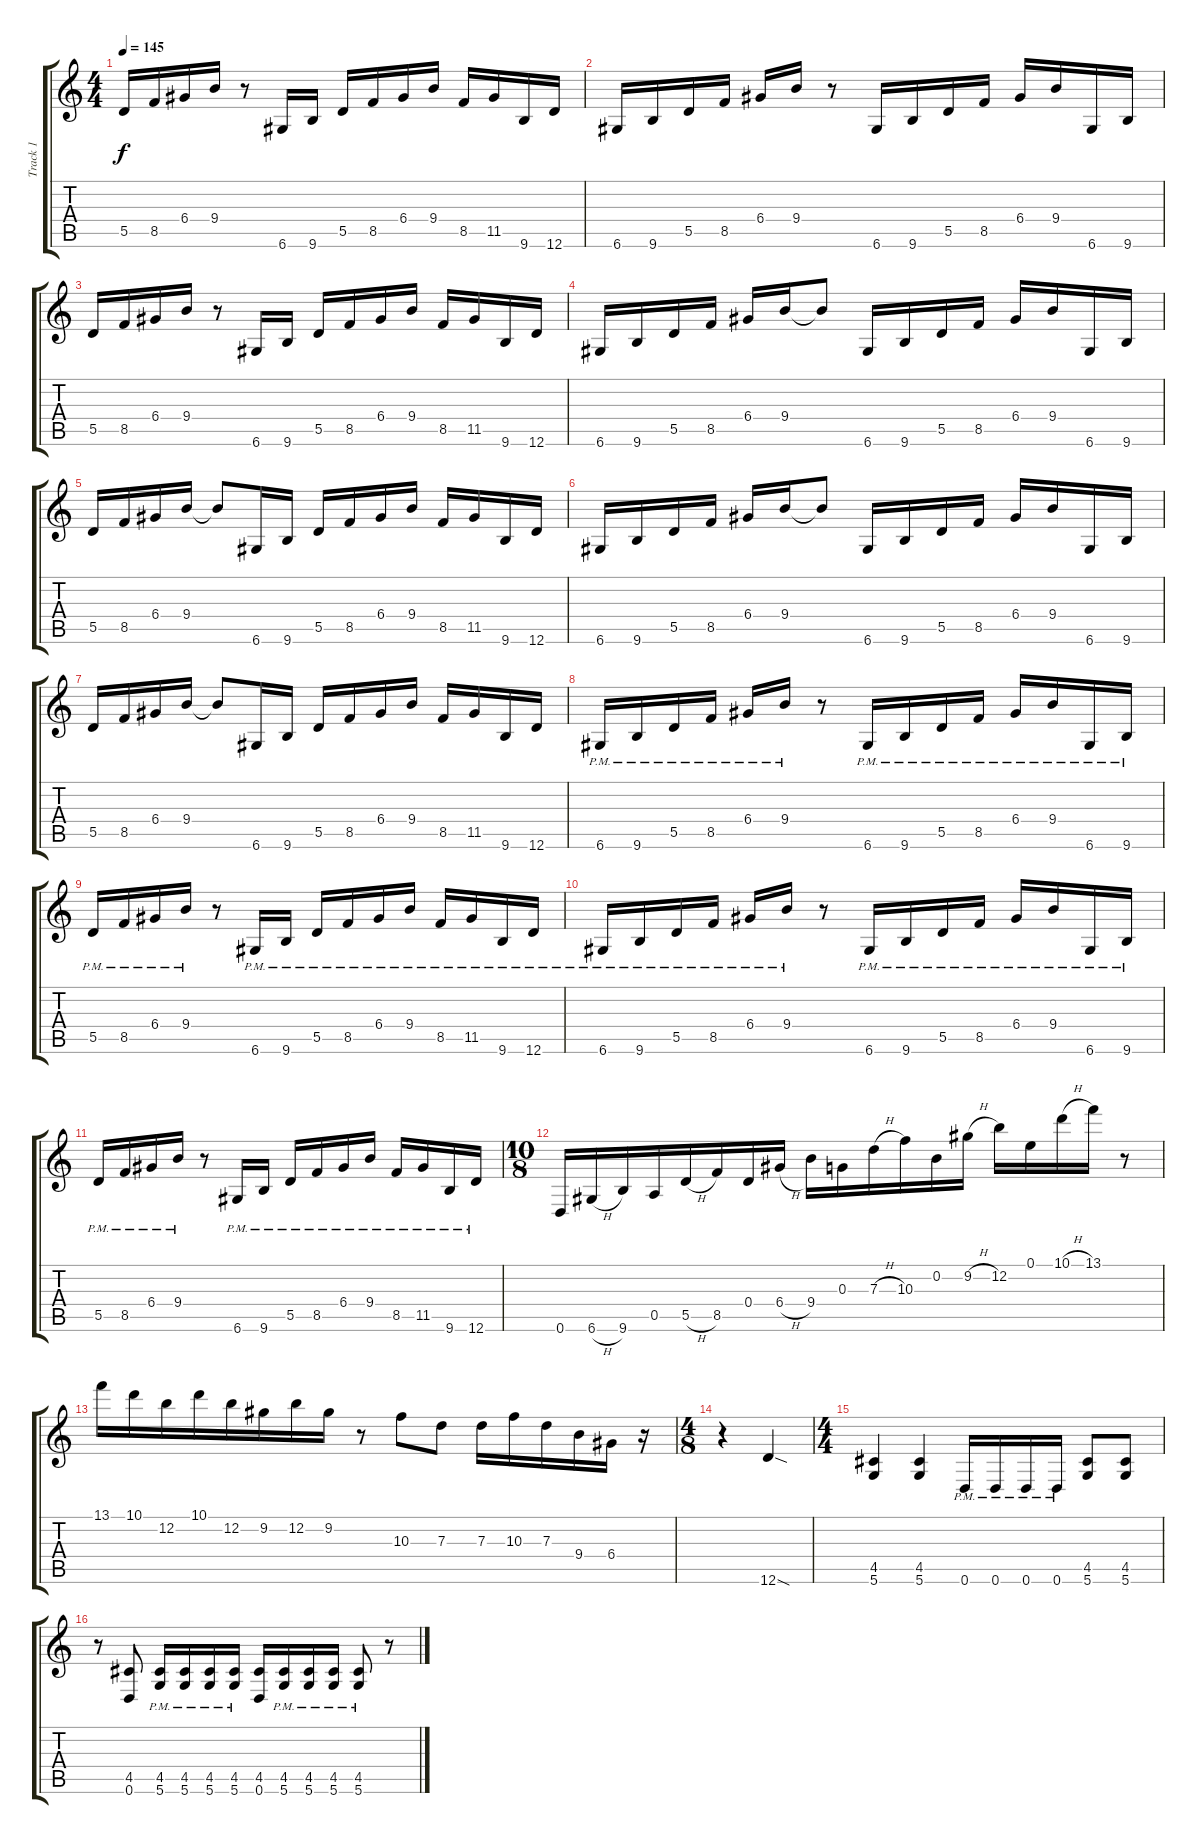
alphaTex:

\track ("Track 1" "Track 1") {solo instrument distortionguitar}
\staff {score tabs}
\tuning (E4 B3 G3 D3 A2 D2) {hide}
\ts (4 4)
\tempo 145
\clef g2
\ks c
5.5.16{dy f} 8.5.16 6.4.16 9.4.16 r.8 6.6.16 9.6.16 5.5.16 8.5.16 6.4.16 9.4.16 8.5.16 11.5.16 9.6.16 12.6.16 |
6.6.16 9.6.16 5.5.16 8.5.16 6.4.16 9.4.16 r.8 6.6.16 9.6.16 5.5.16 8.5.16 6.4.16 9.4.16 6.6.16 9.6.16 |
5.5.16 8.5.16 6.4.16 9.4.16 r.8 6.6.16 9.6.16 5.5.16 8.5.16 6.4.16 9.4.16 8.5.16 11.5.16 9.6.16 12.6.16 |
6.6.16 9.6.16 5.5.16 8.5.16 6.4.16 9.4.16 9.4{t}.8 6.6.16 9.6.16 5.5.16 8.5.16 6.4.16 9.4.16 6.6.16 9.6.16 |
5.5.16 8.5.16 6.4.16 9.4.16 9.4{t}.8 6.6.16 9.6.16 5.5.16 8.5.16 6.4.16 9.4.16 8.5.16 11.5.16 9.6.16 12.6.16 |
6.6.16 9.6.16 5.5.16 8.5.16 6.4.16 9.4.16 9.4{t}.8 6.6.16 9.6.16 5.5.16 8.5.16 6.4.16 9.4.16 6.6.16 9.6.16 |
5.5.16 8.5.16 6.4.16 9.4.16 9.4{t}.8 6.6.16 9.6.16 5.5.16 8.5.16 6.4.16 9.4.16 8.5.16 11.5.16 9.6.16 12.6.16 |
6.6{pm}.16 9.6{pm}.16 5.5{pm}.16 8.5{pm}.16 6.4{pm}.16 9.4{pm}.16 r.8 6.6{pm}.16 9.6{pm}.16 5.5{pm}.16 8.5{pm}.16 6.4{pm}.16 9.4{pm}.16 6.6{pm}.16 9.6{pm}.16 |
5.5{pm}.16 8.5{pm}.16 6.4{pm}.16 9.4{pm}.16 r.8 6.6{pm}.16 9.6{pm}.16 5.5{pm}.16 8.5{pm}.16 6.4{pm}.16 9.4{pm}.16 8.5{pm}.16 11.5{pm}.16 9.6{pm}.16 12.6{pm}.16 |
6.6{pm}.16 9.6{pm}.16 5.5{pm}.16 8.5{pm}.16 6.4{pm}.16 9.4{pm}.16 r.8 6.6{pm}.16 9.6{pm}.16 5.5{pm}.16 8.5{pm}.16 6.4{pm}.16 9.4{pm}.16 6.6{pm}.16 9.6{pm}.16 |
5.5{pm}.16 8.5{pm}.16 6.4{pm}.16 9.4{pm}.16 r.8 6.6{pm}.16 9.6{pm}.16 5.5{pm}.16 8.5{pm}.16 6.4{pm}.16 9.4{pm}.16 8.5{pm}.16 11.5{pm}.16 9.6{pm}.16 12.6{pm}.16 |
\ts (10 8)
0.6.16 6.6{h}.16 9.6.16 0.5.16 5.5{h}.16 8.5.16 0.4.16 6.4{h}.16 9.4.16 0.3.16 7.3{h}.16 10.3.16 0.2.16 9.2{h}.16 12.2.16 0.1.16 10.1{h}.16 13.1.16 r.8 |
13.1.16 10.1.16 12.2.16 10.1.16 12.2.16 9.2.16 12.2.16 9.2.16 r.8 10.3.8 7.3.8 7.3.16 10.3.16 7.3.16 9.4.16 6.4.16 r.16 |
\ts (4 8)
r.4 12.6{sod}.4 |
\ts (4 4)
(4.5 5.6).4 (4.5 5.6).4 0.6{pm}.16 0.6{pm}.16 0.6{pm}.16 0.6{pm}.16 (4.5 5.6).8 (4.5 5.6).8 |
r.8 (4.5 0.6).8 (4.5{pm} 5.6{pm}).16 (4.5{pm} 5.6{pm}).16 (4.5{pm} 5.6{pm}).16 (4.5{pm} 5.6{pm}).16 (4.5 0.6).16 (4.5{pm} 5.6{pm}).16 (4.5{pm} 5.6{pm}).16 (4.5{pm} 5.6{pm}).16 (4.5{pm} 5.6{pm}).8 r.8
